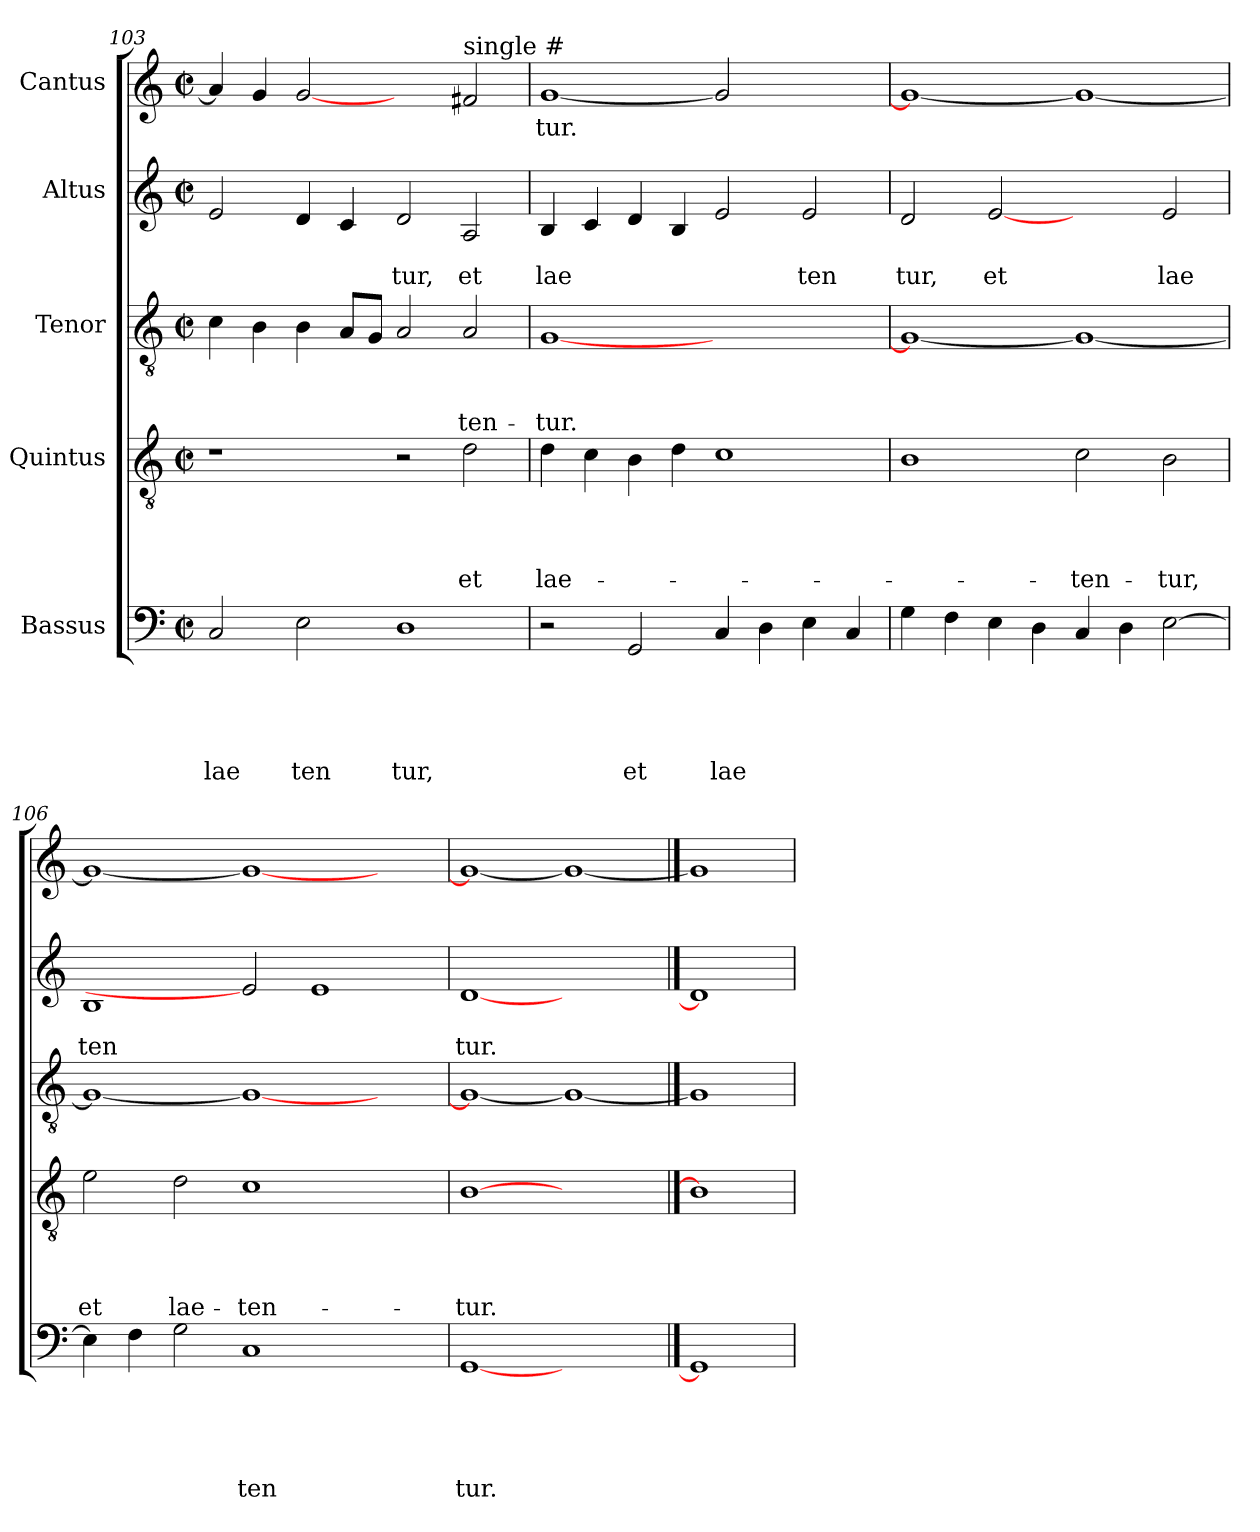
**kern	**text	**text	**text	**text	**text	**kern	**text	**text	**text	**text	**kern	**text	**text	**text	**kern	**text	**text	**kern	**text
*part5	*part5	*part5	*part5	*part5	*part5	*part4	*part4	*part4	*part4	*part4	*part3	*part3	*part3	*part3	*part2	*part2	*part2	*part1	*part1
*staff5	*staff5	*staff5	*staff5	*staff5	*staff5	*staff4	*staff4	*staff4	*staff4	*staff4	*staff3	*staff3	*staff3	*staff3	*staff2	*staff2	*staff2	*staff1	*staff1
*I"Bassus	*	*	*	*	*	*I"Quintus	*	*	*	*	*I"Tenor	*	*	*	*I"Altus	*	*	*I"Cantus	*
!!LO:PB:g=z
*clefF4	*	*	*	*	*	*clefGv2	*	*	*	*	*clefGv2	*	*	*	*clefG2	*	*	*clefG2	*
*k[]	*	*	*	*	*	*k[]	*	*	*	*	*k[]	*	*	*	*k[]	*	*	*k[]	*
*C:	*	*	*	*	*	*C:	*	*	*	*	*C:	*	*	*	*C:	*	*	*C:	*
*M2/2	*	*	*	*	*	*M2/2	*	*	*	*	*M2/2	*	*	*	*M2/2	*	*	*M2/2	*
*met(c|)	*	*	*	*	*	*met(c|)	*	*	*	*	*met(c|)	*	*	*	*met(c|)	*	*	*met(c|)	*
=103	=103	=103	=103	=103	=103	=103	=103	=103	=103	=103	=103	=103	=103	=103	=103	=103	=103	=103	=103
!	!	!	!	!	!LO:LY:b	!	!	!	!	!	!	!	!	!	!	!	!	!	!
2C/	.	.	.	.	lae	1r	.	.	.	.	4c\	.	.	.	2e/	.	.	4a/]	.
.	.	.	.	.	.	.	.	.	.	.	4B\	.	.	.	.	.	.	4g/	.
!	!	!	!	!	!LO:LY:b	!	!	!	!	!	!	!	!	!	!	!	!	!	!
2E\	.	.	.	.	ten	.	.	.	.	.	4B\	.	.	.	4d/	.	.	[2g	.
.	.	.	.	.	.	.	.	.	.	.	8A/L	.	.	.	4c/	.	.	.	.
.	.	.	.	.	.	.	.	.	.	.	8G/J	.	.	.	.	.	.	.	.
!	!	!	!	!	!LO:LY:b	!	!	!	!	!	!	!	!	!	!	!	!LO:LY:b	!	!
1D	.	.	.	.	tur,	2r	.	.	.	.	2A/	.	.	.	2d/	.	tur,	2ryy	.
!	!	!	!	!	!	!	!	!	!	!	!	!	!	!	!	!	!	!LO:TX:a:t=single #	!
!	!	!	!	!	!	!	!	!	!	!LO:LY:b	!	!	!	!LO:LY:b	!	!	!LO:LY:b	!	!
.	.	.	.	.	.	2d\	.	.	.	et	2A/	.	.	ten-	2A/	.	et	2f#/	.
=104	=104	=104	=104	=104	=104	=104	=104	=104	=104	=104	=104	=104	=104	=104	=104	=104	=104	=104	=104
!	!	!	!	!	!	!	!	!	!	!LO:LY:b	!	!	!	!LO:LY:b	!	!	!LO:LY:b	!	!LO:LY:b
2r	.	.	.	.	.	4d\	.	.	.	lae-	[<1G	.	.	-tur.	4B/	.	lae	[<1g	tur.
.	.	.	.	.	.	4c\	.	.	.	.	.	.	.	.	4c/	.	.	.	.
!	!	!	!	!	!LO:LY:b	!	!	!	!	!	!	!	!	!	!	!	!	!	!
2GG/	.	.	.	.	et	4B\	.	.	.	.	.	.	.	.	4d/	.	.	.	.
.	.	.	.	.	.	4d\	.	.	.	.	.	.	.	.	4B/	.	.	.	.
!	!	!	!	!	!LO:LY:b	!	!	!	!	!	!	!	!	!	!	!	!	!	!
4C/	.	.	.	.	lae	1c	.	.	.	.	1ryy	.	.	.	2e/	.	.	2g]	.
4D\	.	.	.	.	.	.	.	.	.	.	.	.	.	.	.	.	.	.	.
!	!	!	!	!	!	!	!	!	!	!	!	!	!	!	!	!	!LO:LY:b	!	!
4E\	.	.	.	.	.	.	.	.	.	.	.	.	.	.	2e/	.	ten	2ryy	.
4C/	.	.	.	.	.	.	.	.	.	.	.	.	.	.	.	.	.	.	.
=105	=105	=105	=105	=105	=105	=105	=105	=105	=105	=105	=105	=105	=105	=105	=105	=105	=105	=105	=105
!	!	!	!	!	!	!	!	!	!	!	!	!	!	!	!	!	!LO:LY:b	!	!
4G\	.	.	.	.	.	1B	.	.	.	.	1G_	.	.	.	2d/	.	tur,	1g_	.
4F\	.	.	.	.	.	.	.	.	.	.	.	.	.	.	.	.	.	.	.
!	!	!	!	!	!	!	!	!	!	!	!	!	!	!	!	!	!LO:LY:b	!	!
4E\	.	.	.	.	.	.	.	.	.	.	.	.	.	.	[2e	.	et	.	.
4D\	.	.	.	.	.	.	.	.	.	.	.	.	.	.	.	.	.	.	.
!	!	!	!	!	!	!	!	!	!	!LO:LY:b	!	!	!	!	!	!	!	!	!
4C/	.	.	.	.	.	2c\	.	.	.	-ten-	1G_	.	.	.	2ryy	.	.	1g_	.
4D\	.	.	.	.	.	.	.	.	.	.	.	.	.	.	.	.	.	.	.
!	!	!	!	!	!	!	!	!	!	!LO:LY:b	!	!	!	!	!	!	!LO:LY:b	!	!
[>2E\	.	.	.	.	.	2B\	.	.	.	-tur,	.	.	.	.	2e/	.	lae	.	.
=106	=106	=106	=106	=106	=106	=106	=106	=106	=106	=106	=106	=106	=106	=106	=106	=106	=106	=106	=106
!	!	!	!	!	!	!	!	!	!	!LO:LY:b	!	!	!	!	!	!	!LO:LY:b	!	!
4E\]	.	.	.	.	.	2e\	.	.	.	et	1G_	.	.	.	1B	.	ten	1g_	.
4F\	.	.	.	.	.	.	.	.	.	.	.	.	.	.	.	.	.	.	.
!	!	!	!	!	!	!	!	!	!	!LO:LY:b	!	!	!	!	!	!	!	!	!
2G\	.	.	.	.	.	2d\	.	.	.	lae-	.	.	.	.	.	.	.	.	.
!	!	!	!	!	!LO:LY:b	!	!	!	!	!LO:LY:b	!	!	!	!	!	!	!	!	!
1C	.	.	.	.	ten	1c	.	.	.	-ten-	1G_	.	.	.	2e]	.	.	1g_	.
.	.	.	.	.	.	.	.	.	.	.	.	.	.	.	1e	.	.	.	.
2ryy	.	.	.	.	.	2ryy	.	.	.	.	2ryy	.	.	.	.	.	.	2ryy	.
=107	=107	=107	=107	=107	=107	=107	=107	=107	=107	=107	=107	=107	=107	=107	=107	=107	=107	=107	=107
!	!	!	!	!	!LO:LY:b	!	!	!	!	!LO:LY:b	!	!	!	!	!	!	!LO:LY:b	!	!
[1GG	.	.	.	.	tur.	[1B	.	.	.	-tur.	1G_	.	.	.	[1d	.	tur.	1g_	.
1ryy	.	.	.	.	.	1ryy	.	.	.	.	1G_	.	.	.	1ryy	.	.	1g_	.
==108	==108	==108	==108	==108	==108	==108	==108	==108	==108	==108	==108	==108	==108	==108	==108	==108	==108	==108	==108
1GG]	.	.	.	.	.	1B]	.	.	.	.	1G]	.	.	.	1d]	.	.	1g]	.
=	=	=	=	=	=	=	=	=	=	=	=	=	=	=	=	=	=	=	=
*-	*-	*-	*-	*-	*-	*-	*-	*-	*-	*-	*-	*-	*-	*-	*-	*-	*-	*-	*-
